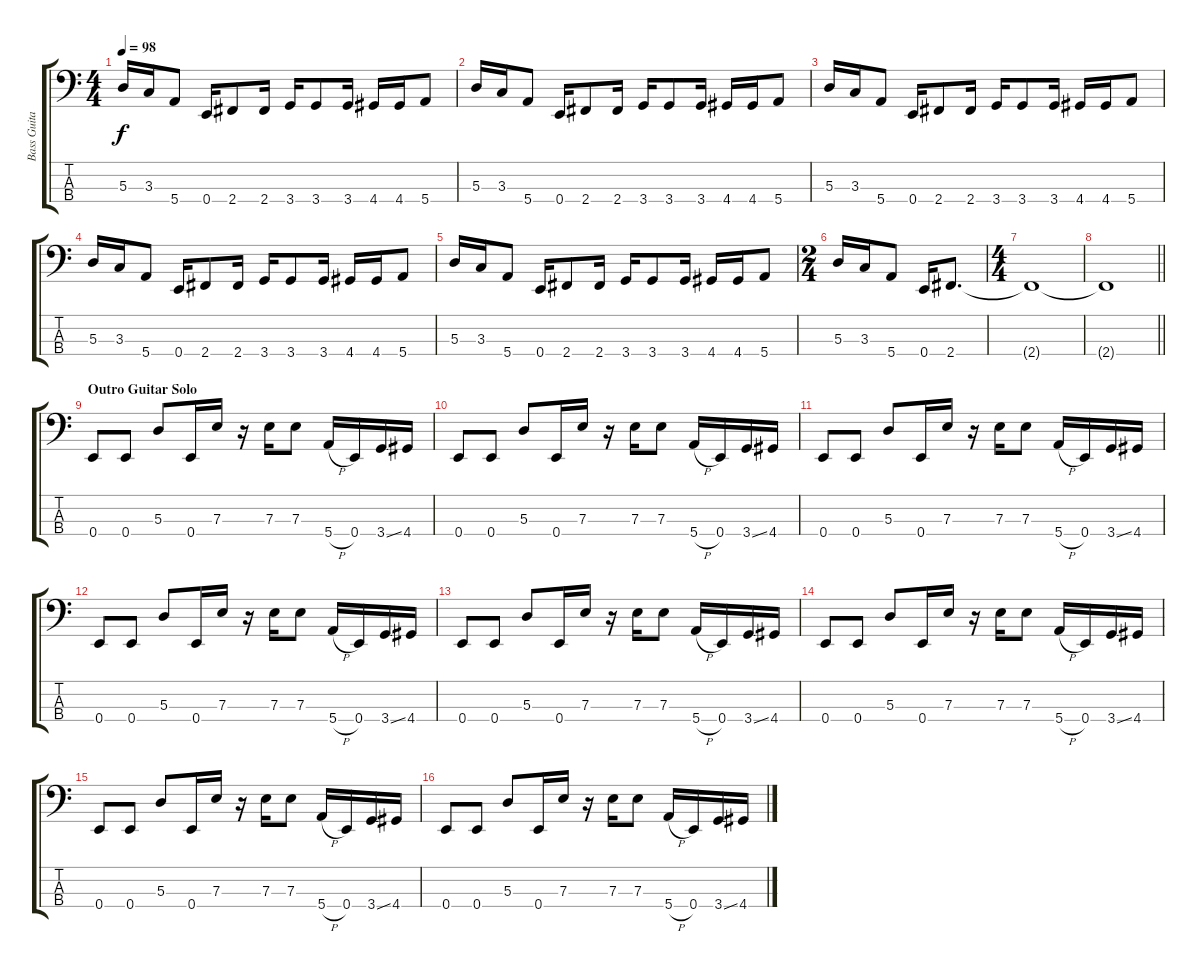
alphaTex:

\track ("Bass Guitar -- Tom Hamilton" "Bass Guita") {instrument electricbassfinger}
\staff {score tabs}
\tuning (G2 D2 A1 E1) {hide}
\ts (4 4)
\tempo 98
\clef f4
\ks c
5.3.16{dy f} 3.3.16 5.4.8 0.4.16 2.4.8 2.4.16 3.4.16 3.4.8 3.4.16 4.4.16 4.4.16 5.4.8 |
5.3.16 3.3.16 5.4.8 0.4.16 2.4.8 2.4.16 3.4.16 3.4.8 3.4.16 4.4.16 4.4.16 5.4.8 |
5.3.16 3.3.16 5.4.8 0.4.16 2.4.8 2.4.16 3.4.16 3.4.8 3.4.16 4.4.16 4.4.16 5.4.8 |
5.3.16 3.3.16 5.4.8 0.4.16 2.4.8 2.4.16 3.4.16 3.4.8 3.4.16 4.4.16 4.4.16 5.4.8 |
5.3.16 3.3.16 5.4.8 0.4.16 2.4.8 2.4.16 3.4.16 3.4.8 3.4.16 4.4.16 4.4.16 5.4.8 |
\ts (2 4)
5.3.16 3.3.16 5.4.8 0.4.16 2.4.8{d} |
\ts (4 4)
2.4{t}.1 |
\barLineRight lightlight
2.4{t}.1 |
\section ("" "Outro Guitar Solo")
0.4.8 0.4.8 5.3.8 0.4.16 7.3.16 r.16 7.3.16 7.3.8 5.4{h}.16 0.4.16 3.4{ss}.16 4.4.16 |
0.4.8 0.4.8 5.3.8 0.4.16 7.3.16 r.16 7.3.16 7.3.8 5.4{h}.16 0.4.16 3.4{ss}.16 4.4.16 |
0.4.8 0.4.8 5.3.8 0.4.16 7.3.16 r.16 7.3.16 7.3.8 5.4{h}.16 0.4.16 3.4{ss}.16 4.4.16 |
0.4.8 0.4.8 5.3.8 0.4.16 7.3.16 r.16 7.3.16 7.3.8 5.4{h}.16 0.4.16 3.4{ss}.16 4.4.16 |
0.4.8 0.4.8 5.3.8 0.4.16 7.3.16 r.16 7.3.16 7.3.8 5.4{h}.16 0.4.16 3.4{ss}.16 4.4.16 |
0.4.8 0.4.8 5.3.8 0.4.16 7.3.16 r.16 7.3.16 7.3.8 5.4{h}.16 0.4.16 3.4{ss}.16 4.4.16 |
0.4.8 0.4.8 5.3.8 0.4.16 7.3.16 r.16 7.3.16 7.3.8 5.4{h}.16 0.4.16 3.4{ss}.16 4.4.16 |
0.4.8 0.4.8 5.3.8 0.4.16 7.3.16 r.16 7.3.16 7.3.8 5.4{h}.16 0.4.16 3.4{ss}.16 4.4.16
